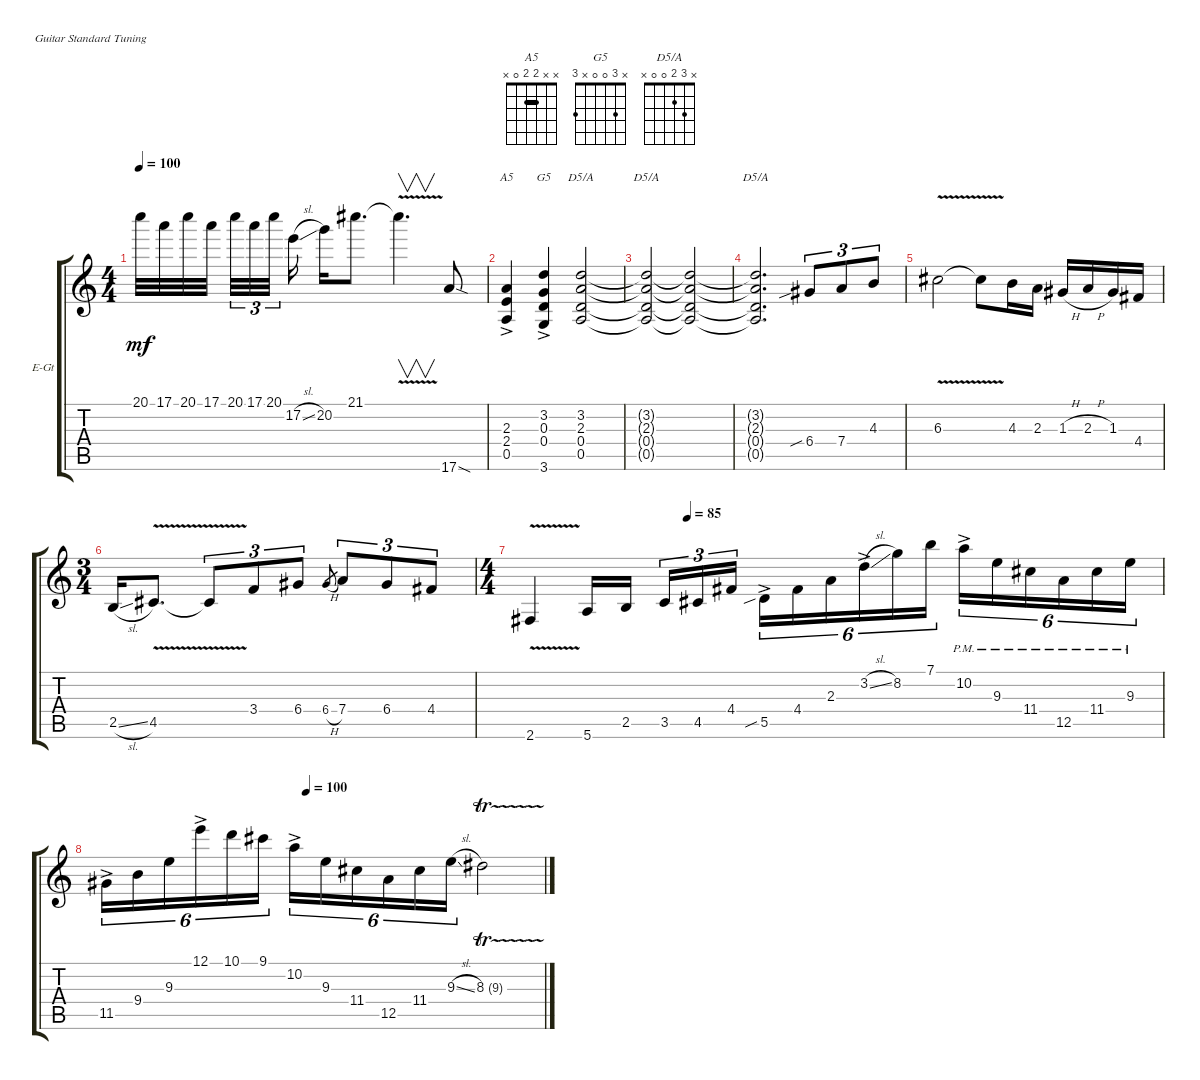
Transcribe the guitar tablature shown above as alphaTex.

\defaultSystemsLayout 4
\bracketExtendMode groupsimilarinstruments
\firstSystemTrackNameOrientation horizontal
\otherSystemsTrackNameOrientation horizontal
\track ("Electric Guitar" "E-Gt") {instrument distortionguitar}
\staff {score tabs}
\tuning (E4 B3 G3 D3 A2 E2)
\chord ("A5" x x 2 2 0 x) {barre 2}
\chord ("G5" x 3 0 0 x 3)
\chord ("D5/A" x 3 2 0 0 x)
\ts (4 4)
\tempo 100
\clef g2
\ks c
20.1.32{dy mf} 17.1.32 20.1.32 17.1.32 20.1.32{tu (3 2)} 17.1.32{tu (3 2)} 20.1.32{tu (3 2)} 17.2{sl}.16 20.2.16 21.1.8{d} 21.1{v t}.4{v d} 17.6{sod}.8 |
(0.5{ac} 2.4{ac} 2.3{ac}).4{ch "A5"} (3.6 0.4 0.3 3.2{ac}).4{ch "G5"} (3.2 2.3 0.4 0.5).2{ch "D5/A"} |
(3.2{t} 2.3{t} 0.4{t} 0.5{t}).2{ch "D5/A"} (3.2{t} 2.3{t} 0.4{t} 0.5{t}).2 |
(3.2{t} 2.3{t} 0.4{t} 0.5{t}).2{d ch "D5/A"} 6.4{sib}.8{tu (3 2)} 7.4.8{tu (3 2)} 4.3.8{tu (3 2)} |
6.3{v}.2 6.3{t}.8 4.3.16 2.3.16 1.3{h}.16 2.3{h}.16 1.3.16 4.4.16 |
\ts (3 4)
2.5{sl}.16 4.5{v}.8{d} 4.5{v t}.8{tu (3 2)} 3.4.8{tu (3 2)} 6.4.8{tu (3 2)} 6.4{h}.8{tu (3 2) gr} 7.4.8{tu (3 2)} 6.4.8{tu (3 2)} 4.4.8{tu (3 2)} |
\ts (4 4)
\tempo (85 0.25)
2.6{v}.4 5.6.16 2.5.16 3.5.16{tu (3 2)} 4.5.16{tu (3 2)} 4.4.16{tu (3 2)} 5.5{sib ac}.16{tu (6 4)} 4.4.16{tu (6 4)} 2.3.16{tu (6 4)} 3.2{sl ac}.16{tu (6 4)} 8.2.16{tu (6 4)} 7.1.16{tu (6 4)} 10.2{ac pm}.16{tu (6 4)} 9.3{pm}.16{tu (6 4)} 11.4{pm}.16{tu (6 4)} 12.5{pm}.16{tu (6 4)} 11.4{pm}.16{tu (6 4)} 9.3{pm}.16{tu (6 4)} |
\tempo (100 0.458333)
11.5{ac}.16{tu (6 4)} 9.4.16{tu (6 4)} 9.3.16{tu (6 4)} 12.1{ac}.16{tu (6 4)} 10.1.16{tu (6 4)} 9.1.16{tu (6 4)} 10.2{ac}.16{tu (6 4)} 9.3.16{tu (6 4)} 11.4.16{tu (6 4)} 12.5.16{tu (6 4)} 11.4.16{tu (6 4)} 9.3{sl}.16{tu (6 4)} 8.3{tr (9 16)}.2
